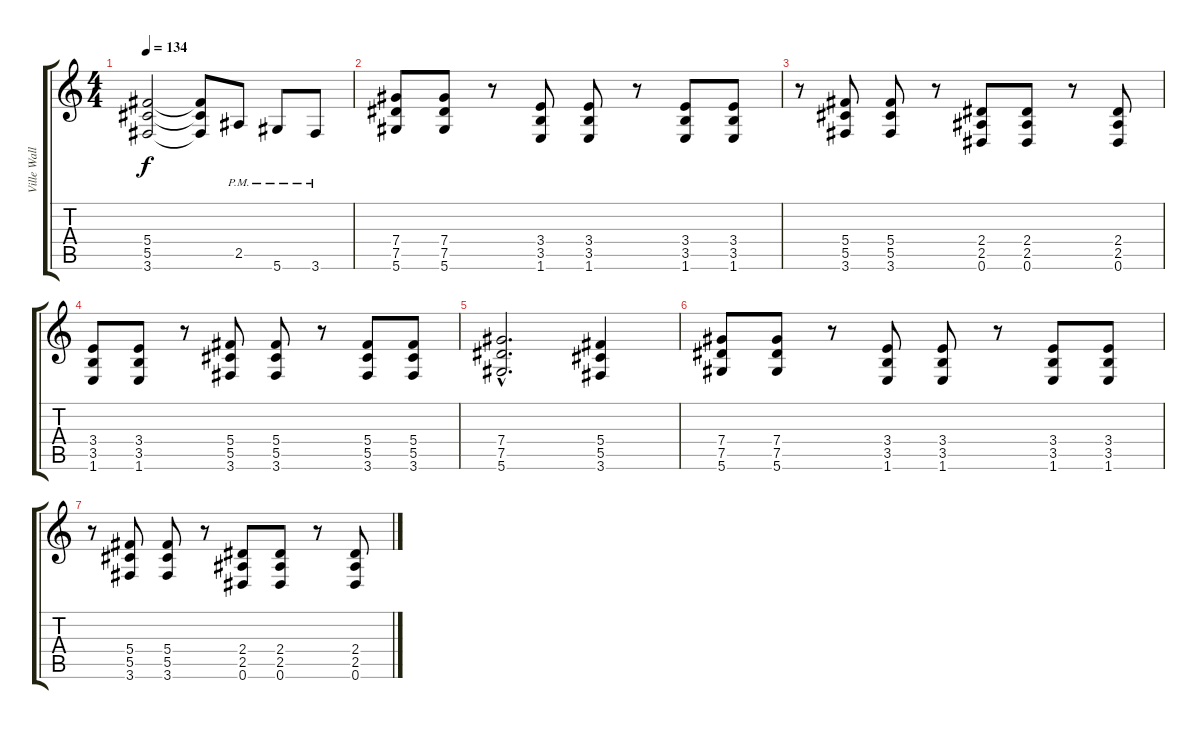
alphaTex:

\track ("Ville Wallenius - Guitar II" "Ville Wall") {instrument distortionguitar}
\staff {score tabs}
\tuning (Eb4 Bb3 Gb3 Db3 Ab2 Eb2) {hide}
\ts (4 4)
\tempo 134
\clef g2
\ks c
(5.4 5.5 3.6).2{dy f} (5.4{t} 5.5{t} 3.6{t}).8 2.5{pm}.8 5.6{pm}.8 3.6{pm}.8 |
(7.4 7.5 5.6).8 (7.4 7.5 5.6).8 r.8 (3.4 3.5 1.6).8 (3.4 3.5 1.6).8 r.8 (3.4 3.5 1.6).8 (3.4 3.5 1.6).8 |
r.8 (5.4 5.5 3.6).8 (5.4 5.5 3.6).8 r.8 (2.4 2.5 0.6).8 (2.4 2.5 0.6).8 r.8 (2.4 2.5 0.6).8 |
(3.4 3.5 1.6).8 (3.4 3.5 1.6).8 r.8 (5.4 5.5 3.6).8 (5.4 5.5 3.6).8 r.8 (5.4 5.5 3.6).8 (5.4 5.5 3.6).8 |
(7.4{hac} 7.5{hac} 5.6{hac}).2{d} (5.4 5.5 3.6).4 |
(7.4 7.5 5.6).8 (7.4 7.5 5.6).8 r.8 (3.4 3.5 1.6).8 (3.4 3.5 1.6).8 r.8 (3.4 3.5 1.6).8 (3.4 3.5 1.6).8 |
r.8 (5.4 5.5 3.6).8 (5.4 5.5 3.6).8 r.8 (2.4 2.5 0.6).8 (2.4 2.5 0.6).8 r.8 (2.4 2.5 0.6).8
